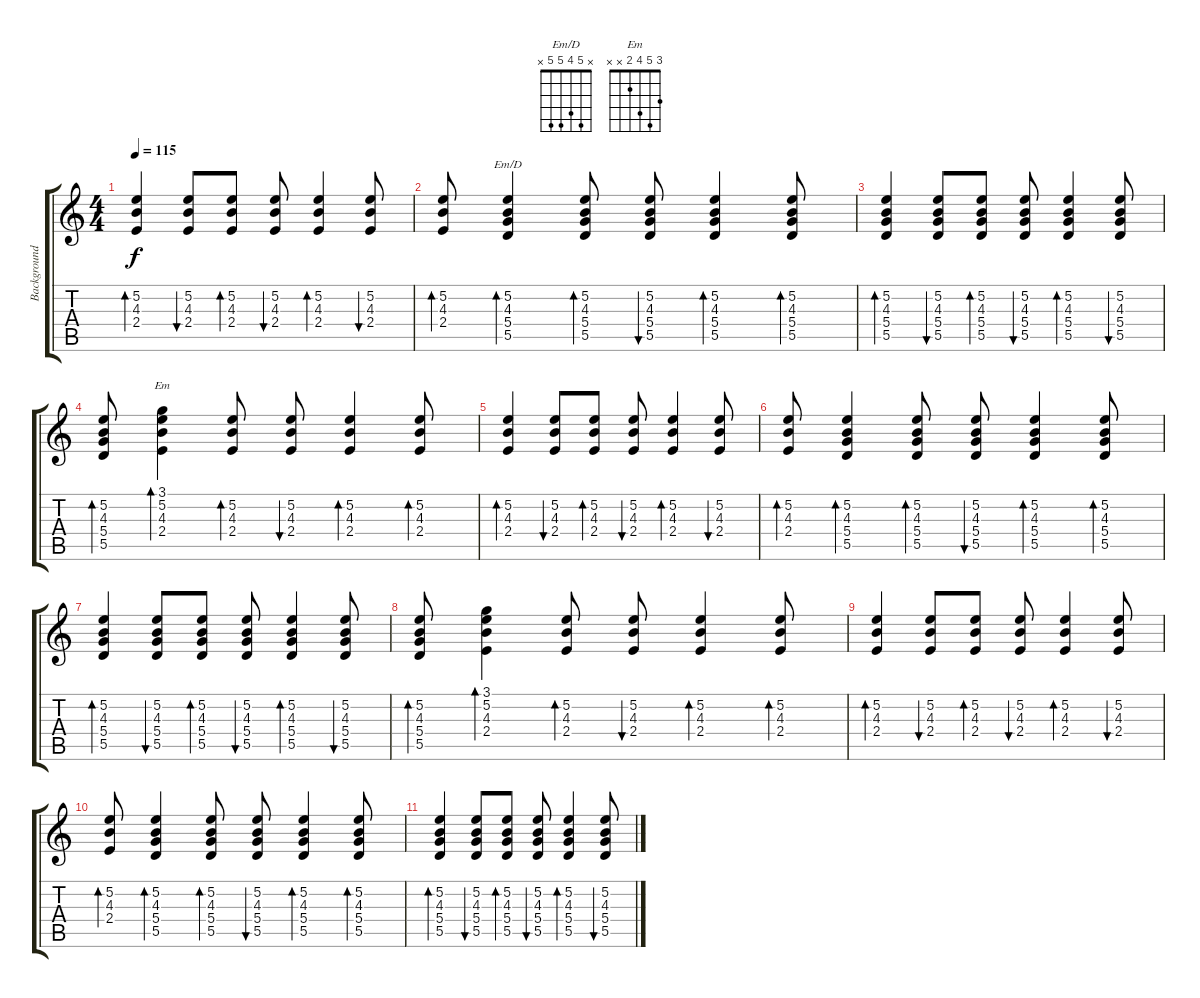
\track ("Background" "Background") {instrument acousticguitarsteel}
\staff {score tabs}
\tuning (E4 B3 G3 D3 A2 E2) {hide}
\chord ("Em/D" x 5 4 5 5 x)
\chord ("Em" 3 5 4 2 x x)
\ts (4 4)
\tempo 115
\clef g2
\ks c
(5.2 4.3 2.4).4{bd 120 dy f} (5.2 4.3 2.4).8{bu 120} (5.2 4.3 2.4).8{bd 120} (5.2 4.3 2.4).8{bu 120} (5.2 4.3 2.4).4{bd 120} (5.2 4.3 2.4).8{bu 120} |
(5.2 4.3 2.4).8{bd 120} (5.2 4.3 5.4 5.5).4{bd 120 ch "Em/D"} (5.2 4.3 5.4 5.5).8{bd 120} (5.2 4.3 5.4 5.5).8{bu 120} (5.2 4.3 5.4 5.5).4{bd 120} (5.2 4.3 5.4 5.5).8{bd 120} |
(5.2 4.3 5.4 5.5).4{bd 120} (5.2 4.3 5.4 5.5).8{bu 120} (5.2 4.3 5.4 5.5).8{bd 120} (5.2 4.3 5.4 5.5).8{bu 120} (5.2 4.3 5.4 5.5).4{bd 120} (5.2 4.3 5.4 5.5).8{bu 120} |
(5.2 4.3 5.4 5.5).8{bd 120} (3.1 5.2 4.3 2.4).4{bd 120 ch "Em"} (5.2 4.3 2.4).8{bd 120} (5.2 4.3 2.4).8{bu 120} (5.2 4.3 2.4).4{bd 120} (5.2 4.3 2.4).8{bd 120} |
(5.2 4.3 2.4).4{bd 120} (5.2 4.3 2.4).8{bu 120} (5.2 4.3 2.4).8{bd 120} (5.2 4.3 2.4).8{bu 120} (5.2 4.3 2.4).4{bd 120} (5.2 4.3 2.4).8{bu 120} |
(5.2 4.3 2.4).8{bd 120} (5.2 4.3 5.4 5.5).4{bd 120} (5.2 4.3 5.4 5.5).8{bd 120} (5.2 4.3 5.4 5.5).8{bu 120} (5.2 4.3 5.4 5.5).4{bd 120} (5.2 4.3 5.4 5.5).8{bd 120} |
(5.2 4.3 5.4 5.5).4{bd 120} (5.2 4.3 5.4 5.5).8{bu 120} (5.2 4.3 5.4 5.5).8{bd 120} (5.2 4.3 5.4 5.5).8{bu 120} (5.2 4.3 5.4 5.5).4{bd 120} (5.2 4.3 5.4 5.5).8{bu 120} |
(5.2 4.3 5.4 5.5).8{bd 60 volume 4 instrument acousticguitarsteel} (3.1 5.2 4.3 2.4).4{bd 120} (5.2 4.3 2.4).8{bd 120} (5.2 4.3 2.4).8{bu 120} (5.2 4.3 2.4).4{bd 120} (5.2 4.3 2.4).8{bd 120} |
(5.2 4.3 2.4).4{bd 120} (5.2 4.3 2.4).8{bu 120} (5.2 4.3 2.4).8{bd 120} (5.2 4.3 2.4).8{bu 120} (5.2 4.3 2.4).4{bd 120} (5.2 4.3 2.4).8{bu 120} |
(5.2 4.3 2.4).8{bd 120} (5.2 4.3 5.4 5.5).4{bd 120} (5.2 4.3 5.4 5.5).8{bd 120} (5.2 4.3 5.4 5.5).8{bu 120} (5.2 4.3 5.4 5.5).4{bd 120} (5.2 4.3 5.4 5.5).8{bd 120} |
(5.2 4.3 5.4 5.5).4{bd 120} (5.2 4.3 5.4 5.5).8{bu 120} (5.2 4.3 5.4 5.5).8{bd 120} (5.2 4.3 5.4 5.5).8{bu 120} (5.2 4.3 5.4 5.5).4{bd 120} (5.2 4.3 5.4 5.5).8{bu 120}
